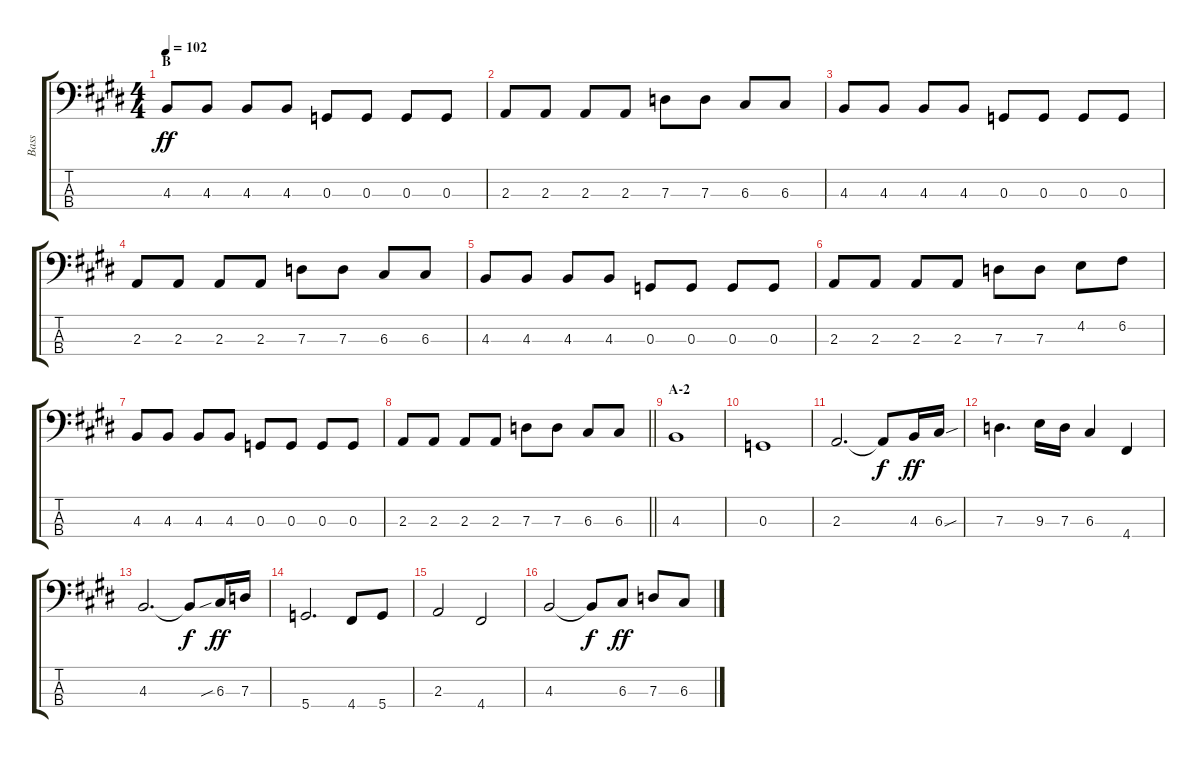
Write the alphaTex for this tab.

\track ("Bass" "Bass") {instrument electricbasspick}
\staff {score tabs}
\tuning (F2 C2 G1 D1) {hide}
\ts (4 4)
\section ("" "B")
\tempo 102
\clef f4
\ks e
4.3.8{dy ff} 4.3.8 4.3.8 4.3.8 0.3.8 0.3.8 0.3.8 0.3.8 |
2.3.8 2.3.8 2.3.8 2.3.8 7.3.8 7.3.8 6.3.8 6.3.8 |
4.3.8 4.3.8 4.3.8 4.3.8 0.3.8 0.3.8 0.3.8 0.3.8 |
2.3.8 2.3.8 2.3.8 2.3.8 7.3.8 7.3.8 6.3.8 6.3.8 |
4.3.8 4.3.8 4.3.8 4.3.8 0.3.8 0.3.8 0.3.8 0.3.8 |
2.3.8 2.3.8 2.3.8 2.3.8 7.3.8 7.3.8 4.2.8 6.2.8 |
4.3.8 4.3.8 4.3.8 4.3.8 0.3.8 0.3.8 0.3.8 0.3.8 |
\barLineRight lightlight
2.3.8 2.3.8 2.3.8 2.3.8 7.3.8 7.3.8 6.3.8 6.3.8 |
\section ("" "A-2")
4.3.1 |
0.3.1 |
2.3.2{d} 2.3{t}.8{dy f} 4.3.16{dy ff} 6.3{sou}.16 |
7.3.4{d} 9.3.16 7.3.16 6.3.4 4.4.4 |
4.3.2{d} 4.3{t}.8{dy f} 6.3{sib}.16{dy ff} 7.3.16 |
5.4.2{d} 4.4.8 5.4.8 |
2.3.2 4.4.2 |
4.3.2 4.3{t}.8{dy f} 6.3.8{dy ff} 7.3.8 6.3.8
